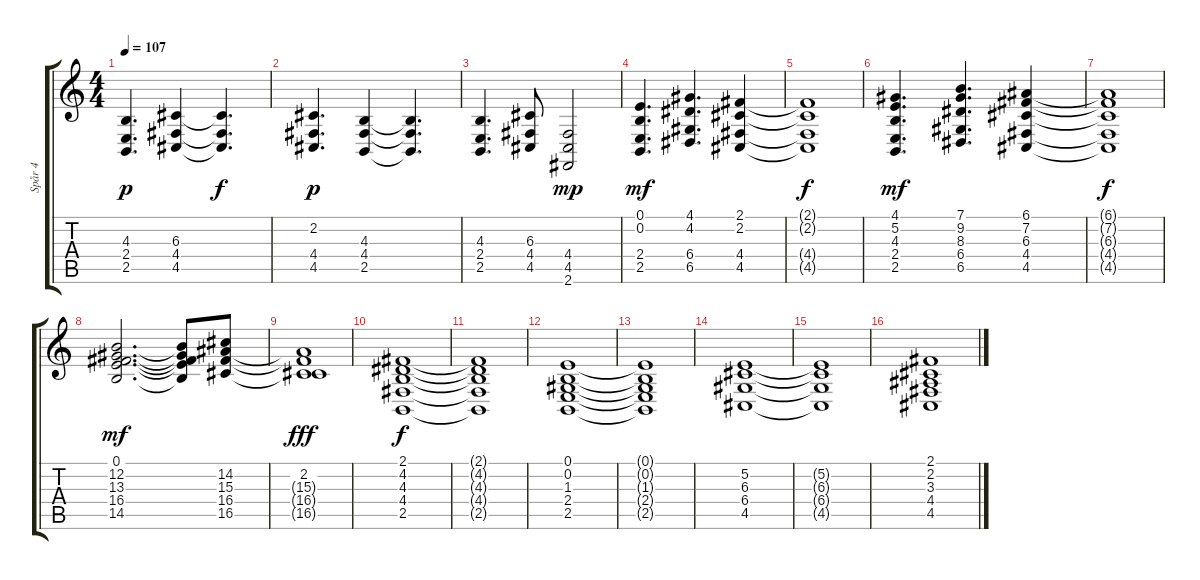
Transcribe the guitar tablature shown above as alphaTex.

\track ("Spår 4" "Spår 4") {instrument synthstrings2}
\staff {score tabs}
\tuning (E4 B3 G3 D3 A2 E2) {hide}
\ts (4 4)
\tempo 107
\clef g2
\ks c
(4.3 2.4 2.5).4{d dy p} (6.3 4.4 4.5).4 (6.3{t} 4.4{t} 4.5{t}).4{d dy f} |
(2.2 4.4 4.5).4{d dy p} (4.3 4.4 2.5).4 (4.3{t} 4.4{t} 2.5{t}).4{d} |
(4.3 2.4 2.5).4{d} (6.3 4.4 4.5).8 (4.4 4.5 2.6).2{dy mp} |
(0.1 0.2 2.4 2.5).4{d dy mf} (4.1 4.2 6.4 6.5).4{d} (2.1 2.2 4.4 4.5).4 |
(2.1{t} 2.2{t} 4.4{t} 4.5{t}).1{dy f} |
(4.1 5.2 4.3 2.4 2.5).4{d dy mf} (7.1 9.2 8.3 6.4 6.5).4{d} (6.1 7.2 6.3 4.4 4.5).4 |
(6.1{t} 7.2{t} 6.3{t} 4.4{t} 4.5{t}).1{dy f} |
(0.1 12.2 13.3 16.4 14.5).2{d dy mf} (0.1{t} 12.2{t} 13.3{t} 16.4{t} 14.5{t}).8 (14.2 15.3 16.4 16.5).8 |
(2.2 15.3{t} 16.4{t} 16.5{t}).1{dy fff} |
(2.1 4.2 4.3 4.4 2.5).1{dy f} |
(2.1{t} 4.2{t} 4.3{t} 4.4{t} 2.5{t}).1 |
(0.1 0.2 1.3 2.4 2.5).1 |
(0.1{t} 0.2{t} 1.3{t} 2.4{t} 2.5{t}).1 |
(5.2 6.3 6.4 4.5).1 |
(5.2{t} 6.3{t} 6.4{t} 4.5{t}).1 |
(2.1 2.2 3.3 4.4 4.5).1
